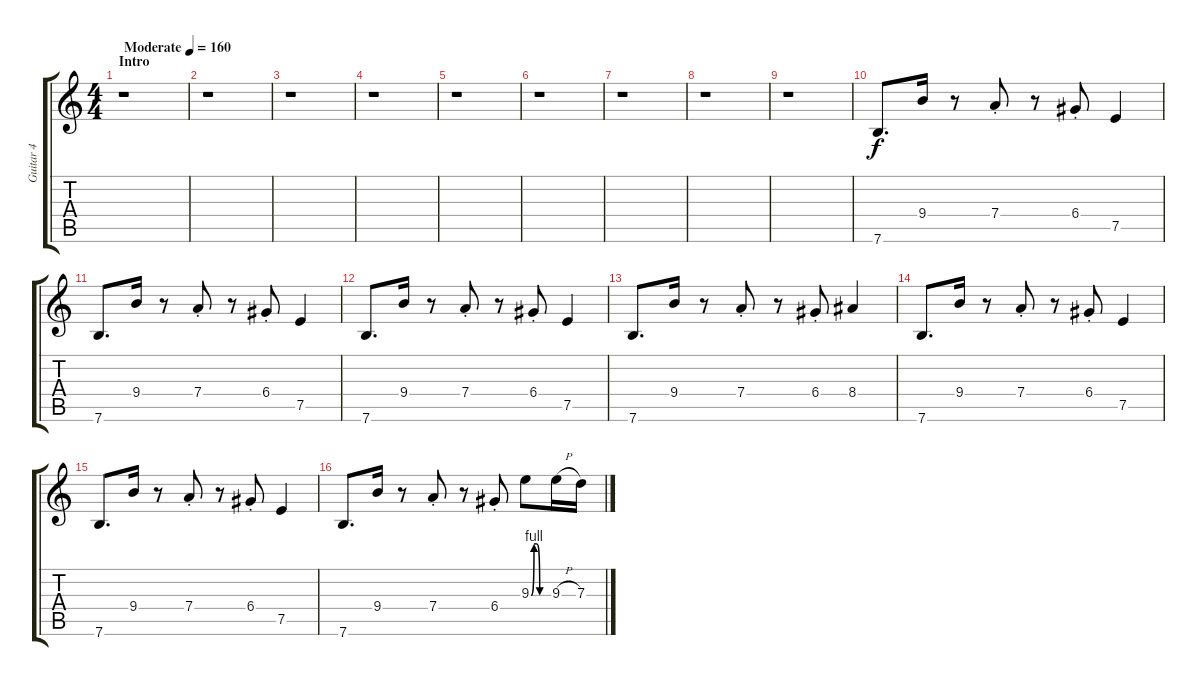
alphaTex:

\track ("Guitar 4" "Guitar 4") {instrument overdrivenguitar}
\staff {score tabs}
\tuning (E4 B3 G3 D3 A2 E2) {hide}
\ts (4 4)
\section ("" "Intro")
\tempo (160 "Moderate")
\clef g2
\ks c
r.1{dy f instrument overdrivenguitar} |
r.1 |
r.1 |
r.1 |
r.1 |
r.1 |
r.1 |
r.1 |
r.1 |
7.6.8{d} 9.4.16 r.8 7.4{st}.8 r.8 6.4{st}.8 7.5.4 |
7.6.8{d} 9.4.16 r.8 7.4{st}.8 r.8 6.4{st}.8 7.5.4 |
7.6.8{d} 9.4.16 r.8 7.4{st}.8 r.8 6.4{st}.8 7.5.4 |
7.6.8{d} 9.4.16 r.8 7.4{st}.8 r.8 6.4{st}.8 8.4.4 |
7.6.8{d} 9.4.16 r.8 7.4{st}.8 r.8 6.4{st}.8 7.5.4 |
7.6.8{d} 9.4.16 r.8 7.4{st}.8 r.8 6.4{st}.8 7.5.4 |
7.6.8{d} 9.4.16 r.8 7.4{st}.8 r.8 6.4{st}.8 9.3{be (custom 0 0 10 4 20 4 30 0 60 0)}.8 9.3{h}.16 7.3.16
